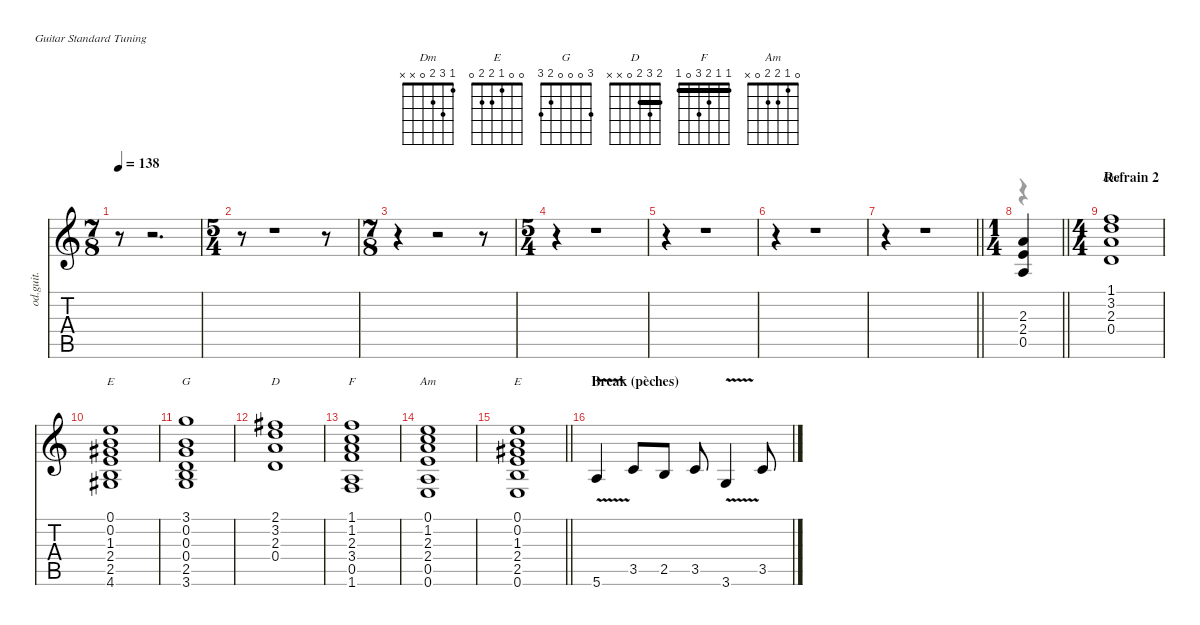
\defaultSystemsLayout 4
\hideDynamics
\bracketExtendMode nobrackets
\track ("Hichem" "od.guit.") {mute instrument overdrivenguitar}
\staff {score tabs}
\tuning (E4 B3 G3 D3 A2 E2)
\chord ("Dm" 1 3 2 0 x x)
\chord ("E" 0 0 1 2 2 0)
\chord ("G" 3 0 0 0 2 3)
\chord ("D" 2 3 2 0 x x) {barre 2}
\chord ("F" 1 1 2 3 0 1) {barre 1}
\chord ("Am" 0 1 2 2 0 x)
\voice
\ts (7 8)
\beaming (8 3 2 2)
\tempo 138
\clef g2
\ks aminor
r.8{dy mp beam Down} r.2{d beam Down} |
\ts (5 4)
\beaming (8 6 4)
r.8{beam Down} r.1{beam Down} r.8{beam Down} |
\ts (7 8)
\beaming (8 6 4)
r.4{beam Down} r.2{beam Down} r.8{beam Down} |
\ts (5 4)
\beaming (8 6 4)
r.4{beam Down} r.1{beam Down} |
r.4{beam Down} r.1{beam Down} |
r.4{beam Down} r.1{beam Down} |
\barLineRight lightlight
r.4{beam Down} r.1{beam Down} |
\ts (1 4)
\beaming (8 2)
\barLineRight lightlight
(2.3 2.4 0.5).4{dy f beam Up} |
\ts (4 4)
\beaming (8 2 2 2 2)
\section ("" "Refrain 2")
(1.1 3.2 2.3 0.4).1{ch "Dm" dy mp beam Up} |
(0.1 0.2 1.3{acc #} 2.4 2.5 4.6{acc #}).1{ch "E" beam Up} |
(3.1 0.2 0.3 0.4 2.5 3.6).1{ch "G" beam Up} |
(2.1{acc #} 3.2 2.3 0.4).1{ch "D" beam Up} |
(1.1 1.2 2.3 3.4 0.5 1.6).1{ch "F" beam Up} |
(0.1 1.2 2.3 2.4 0.5 0.6).1{ch "Am" beam Up} |
\barLineRight lightlight
(0.1 0.2 1.3{acc #} 2.4 2.5 0.6).1{ch "E" beam Up} |
\section ("" "Break (pèches)")
5.6{v}.4{dy f beam Up} 3.5.8{beam Up} 2.5.8{beam Up} 3.5.8{beam Up} 3.6{v}.4{beam Up} 3.5.8{beam Up}
\voice
\clef g2
\ottava regular
\simile none
\ks aminor
|
|
|
|
|
|
\barLineRight lightlight
|
\barLineRight lightlight
r.4{dy mf beam Down} |
|
|
|
|
|
|
\barLineRight lightlight
|
